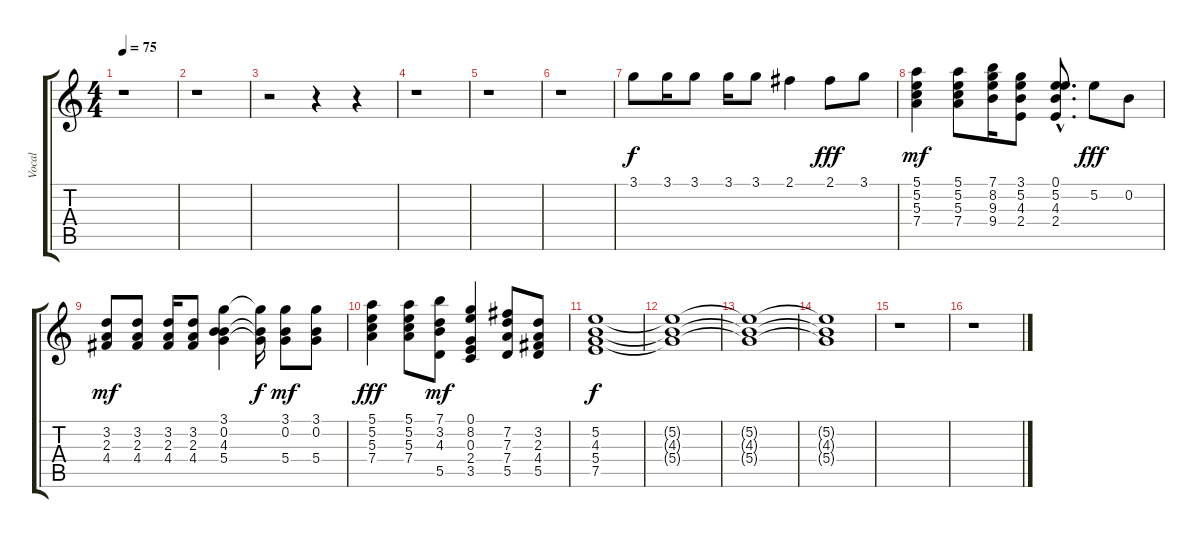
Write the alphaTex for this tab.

\track ("Vocal" "Vocal") {instrument overdrivenguitar}
\staff {score tabs}
\tuning (E4 B3 G3 D3 A2 E2) {hide}
\ts (4 4)
\tempo 75
\clef g2
\ks c
r.1{dy f} |
r.1 |
r.2 r.4 r.4 |
r.1 |
r.1 |
r.1 |
3.1.8 3.1.16 3.1.8 3.1.16 3.1.8 2.1.4 2.1.8{dy fff} 3.1.8 |
(5.1 5.2 5.3 7.4).4{dy mf} (5.1 5.2 5.3 7.4).8 (7.1 8.2 9.3 9.4).16 (3.1 5.2 4.3 2.4).8 (0.1{hac} 5.2{hac} 4.3{hac} 2.4{hac}).8{d} 5.2.8{dy fff} 0.2.8 |
(3.2 2.3 4.4).8{dy mf} (3.2 2.3 4.4).8 (3.2 2.3 4.4).16 (3.2 2.3 4.4).8 (3.1 0.2 4.3 5.4).4 (3.1{t} 0.2{t} 5.4{t}).16{dy f} (3.1 0.2 5.4).8{dy mf} (3.1 0.2 5.4).8 |
(5.1 5.2 5.3 7.4).4{dy fff} (5.1 5.2 5.3 7.4).8 (7.1 3.2 4.3 5.5).8{dy mf} (0.1 8.2 0.3 2.4 3.5).4 (7.2 7.3 7.4 5.5).8 (3.2 2.3 4.4 5.5).8 |
(5.2 4.3 5.4 7.5).1{dy f volume 13} |
(5.2{t} 4.3{t} 5.4{t}).1 |
(5.2{t} 4.3{t} 5.4{t}).1 |
(5.2{t} 4.3{t} 5.4{t}).1 |
r.1 |
r.1
